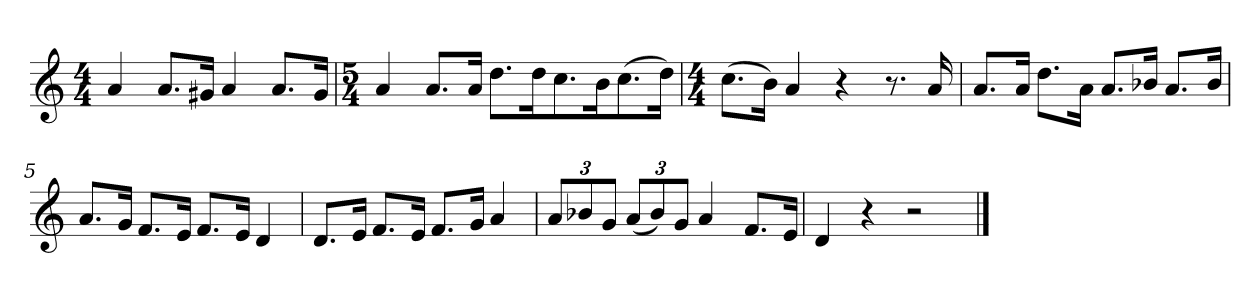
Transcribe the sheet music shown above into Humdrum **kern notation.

**kern
*part1
*staff1
*k[]
*M4/4
*MM120
=1
4a
8.aL
16g#XJk
4a
8.aL
16g#Jk
=2
*M5/4
4a
8.aL
16aJk
8.ddL
16ddk
8.cc
16bk
(8.cc
16ddJk)
=3
*M4/4
(8.ccL
16bJk)
4a
4r
8.r
16a
=4
8.aL
16aJk
8.ddL
16aJk
8.aL
16b-XJk
8.aL
16b-Jk
=5
8.aL
16gJk
8.fL
16eJk
8.fL
16eJk
4d
=6
8.dL
16eJk
8.fL
16eJk
8.fL
16gJk
4a
=7
12aL
12b-X
12gJ
(12aL
12b-)
12gJ
4a
8.fL
16eJk
=8
4d
4r
2r
==
*-
